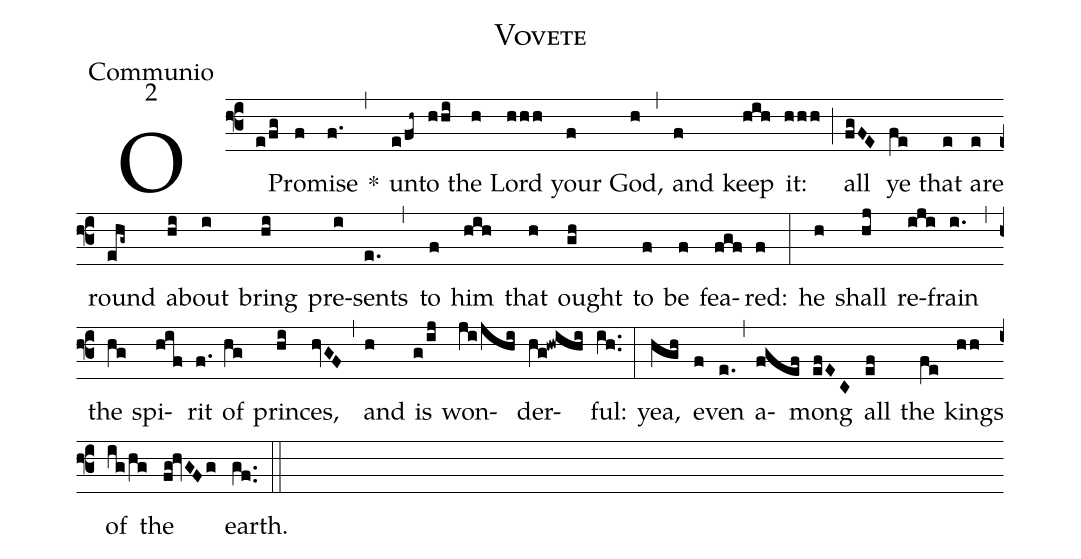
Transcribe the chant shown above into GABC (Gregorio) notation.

name:Vovete;
office-part:Communio;
mode:2;
%%
(f3) O(e/fg) Pro(f)mise(f.1) *(,) un(e/fh~)to(hhi) the(h) Lord(hhh) your(f) God,(h) (,) and(f) keep(hih) it:(hhh) (;) all(fgFE) ye(fe) that(e) are(e) round(ehg~) a(hi)bout(i) bring(hi) pre(i)sents(e.) (,) to(f) him(hih) that(h) ought(gh) to(f) be(f) fea(fgf)red:(f) (:) he(h) shall(hj) re(iji)frain(i.) (,) the(hg) spi(hif)rit(f.1) of(hg) prin(hi)ces,(hvGF) (,) and(h) is(g/ij) won(ji/jhi)der(hg!hwihi)ful:(ih..) (:) yea,(hgh) e(f)ven(e.) (,) a(fgef)mong(efEC) all(ef) the(fe) kings(hh) of(ig/hg) the(fg!hvGFg) earth.(gf..) (::)
